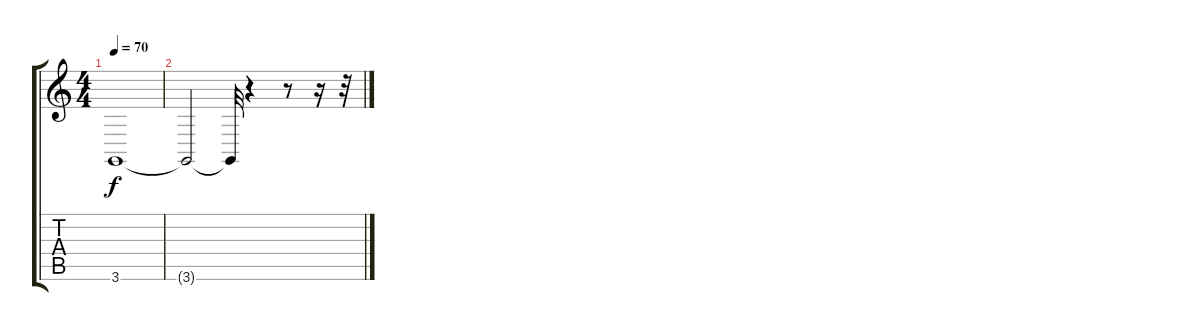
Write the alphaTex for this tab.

\track "" {instrument piccolo}
\staff {score tabs}
\tuning (E4 B3 G3 D3 A2 E2) {hide}
\ts (4 4)
\tempo 70
\clef g2
\ks c
3.6{t}.1{dy f} |
3.6{t}.2 3.6{t}.32 r.4 r.8 r.16 r.32
